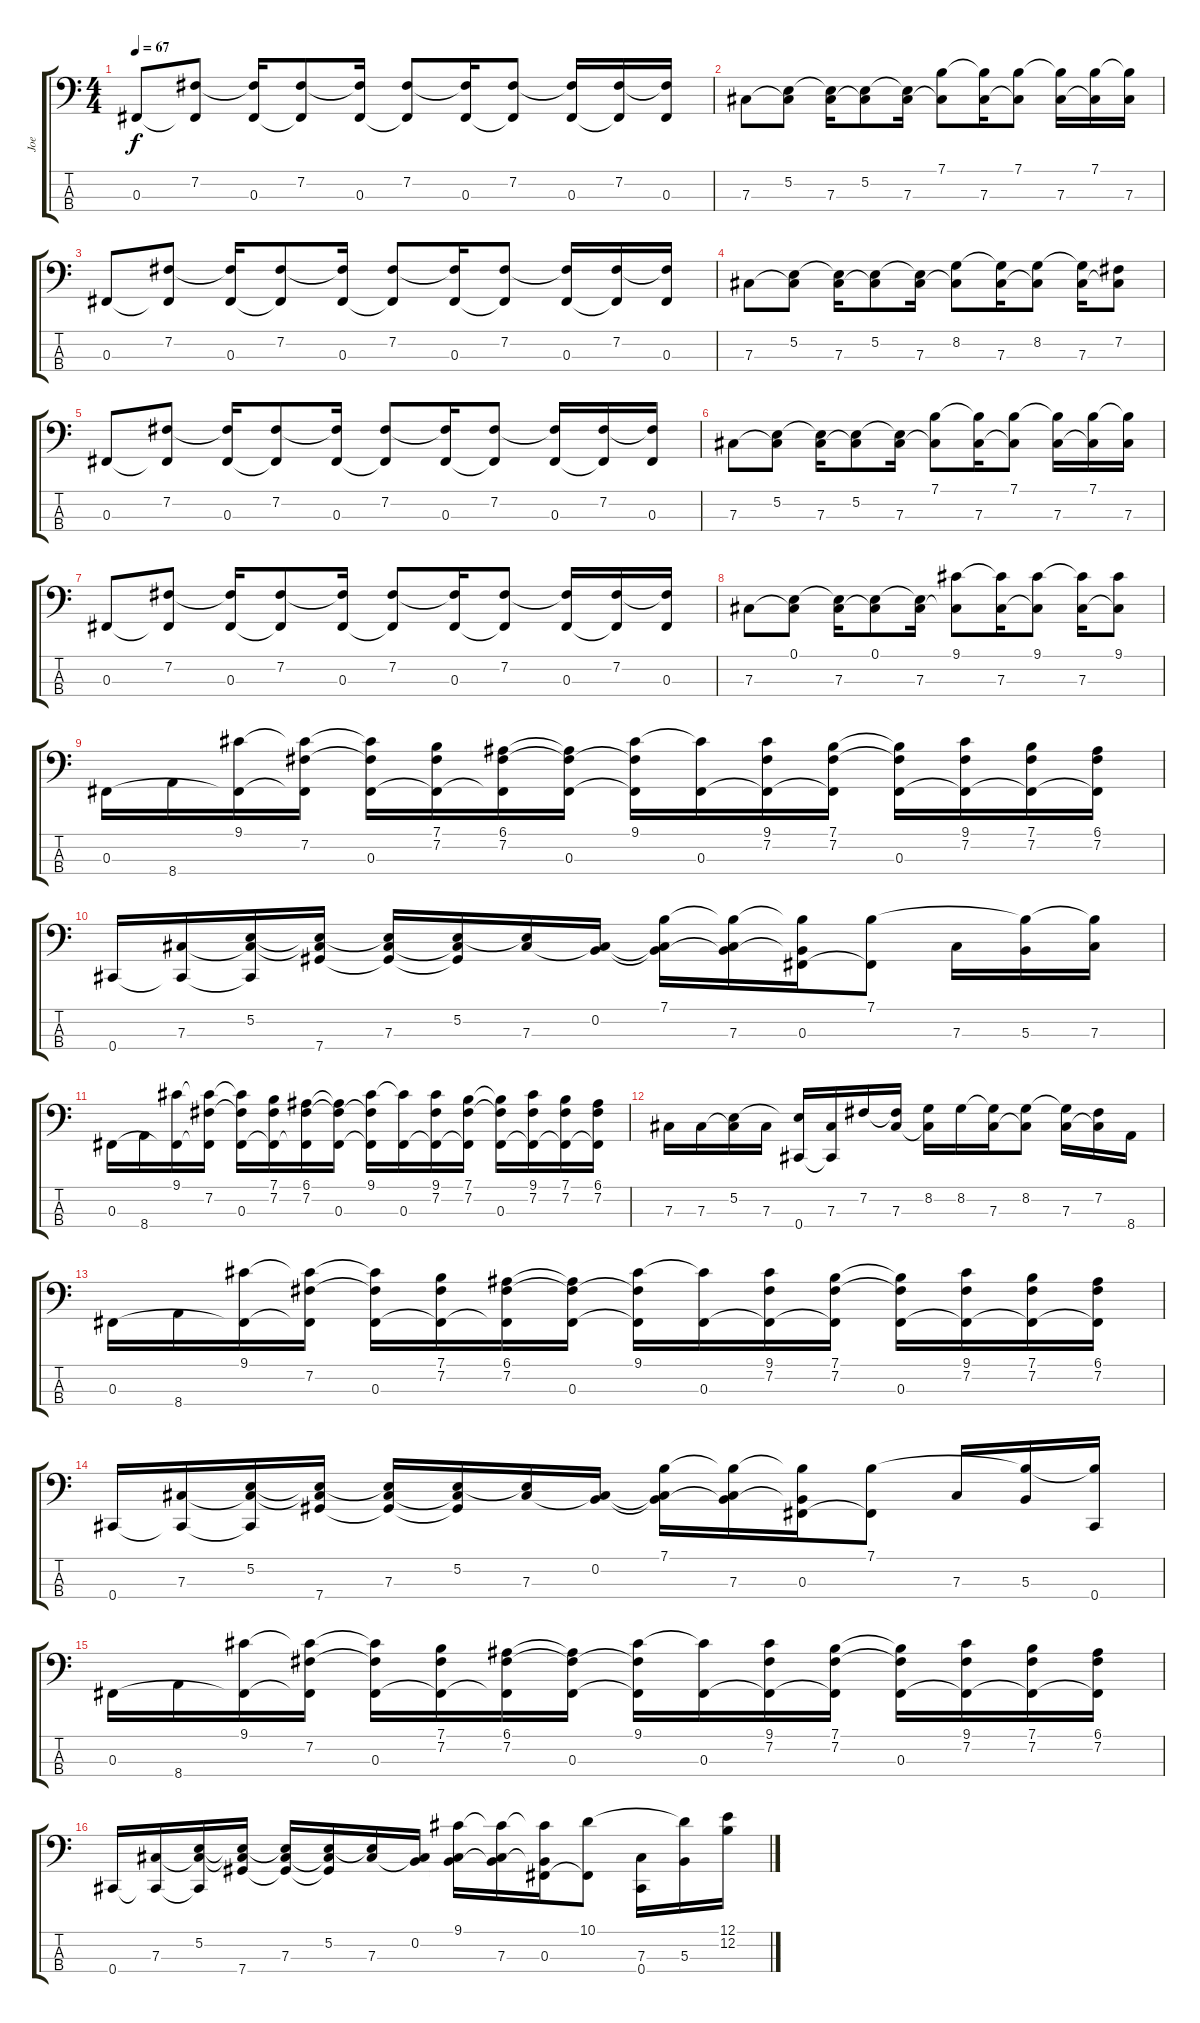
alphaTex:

\track ("Joe" "Joe") {instrument electricbasspick}
\staff {score tabs}
\tuning (E2 B1 Gb1 Db1) {hide}
\ts (4 4)
\tempo 67
\clef f4
\ks c
0.3.8{dy f} (7.2 0.3{t}).8 (7.2{t} 0.3).16 (7.2 0.3{t}).8 (7.2{t} 0.3).16 (7.2 0.3{t}).8 (7.2{t} 0.3).16 (7.2 0.3{t}).8 (7.2{t} 0.3).16 (7.2 0.3{t}).16 (7.2{t} 0.3).16 |
7.3.8 (5.2 7.3{t}).8 (5.2{t} 7.3).16 (5.2 7.3{t}).8 (5.2{t} 7.3).16 (7.1 7.3{t}).8 (7.1{t} 7.3).16 (7.1 7.3{t}).8 (7.1{t} 7.3).16 (7.1 7.3{t}).16 (7.1{t} 7.3).16 |
0.3.8 (7.2 0.3{t}).8 (7.2{t} 0.3).16 (7.2 0.3{t}).8 (7.2{t} 0.3).16 (7.2 0.3{t}).8 (7.2{t} 0.3).16 (7.2 0.3{t}).8 (7.2{t} 0.3).16 (7.2 0.3{t}).16 (7.2{t} 0.3).16 |
7.3.8 (5.2 7.3{t}).8 (5.2{t} 7.3).16 (5.2 7.3{t}).8 (5.2{t} 7.3).16 (8.2 7.3{t}).8 (8.2{t} 7.3).16 (8.2 7.3{t}).8 (8.2{t} 7.3).16 (7.2 7.3{t}).8 |
0.3.8 (7.2 0.3{t}).8 (7.2{t} 0.3).16 (7.2 0.3{t}).8 (7.2{t} 0.3).16 (7.2 0.3{t}).8 (7.2{t} 0.3).16 (7.2 0.3{t}).8 (7.2{t} 0.3).16 (7.2 0.3{t}).16 (7.2{t} 0.3).16 |
7.3.8 (5.2 7.3{t}).8 (5.2{t} 7.3).16 (5.2 7.3{t}).8 (5.2{t} 7.3).16 (7.1 7.3{t}).8 (7.1{t} 7.3).16 (7.1 7.3{t}).8 (7.1{t} 7.3).16 (7.1 7.3{t}).16 (7.1{t} 7.3).16 |
0.3.8 (7.2 0.3{t}).8 (7.2{t} 0.3).16 (7.2 0.3{t}).8 (7.2{t} 0.3).16 (7.2 0.3{t}).8 (7.2{t} 0.3).16 (7.2 0.3{t}).8 (7.2{t} 0.3).16 (7.2 0.3{t}).16 (7.2{t} 0.3).16 |
7.3.8 (0.1 7.3{t}).8 (0.1{t} 7.3).16 (0.1 7.3{t}).8 (0.1{t} 7.3).16 (9.1 7.3{t}).8 (9.1{t} 7.3).16 (9.1 7.3{t}).8 (9.1{t} 7.3).16 (9.1 7.3{t}).8 |
0.3.16 8.4.16 (9.1 0.3{t}).16 (9.1{t} 7.2 0.3{t}).16 (9.1{t} 7.2{t} 0.3).16 (7.1 7.2 0.3{t}).16 (6.1 7.2 0.3{t}).16 (6.1{t} 7.2{t} 0.3).16 (9.1 7.2{t} 0.3{t}).16 (9.1{t} 0.3).16 (9.1 7.2 0.3{t}).16 (7.1 7.2 0.3{t}).16 (7.1{t} 7.2{t} 0.3).16 (9.1 7.2 0.3{t}).16 (7.1 7.2 0.3{t}).16 (6.1 7.2 0.3{t}).16 |
0.4.16 (7.3 0.4{t}).16 (5.2 7.3{t} 0.4{t}).16 (5.2{t} 7.3{t} 7.4).16 (5.2{t} 7.3 7.4{t}).16 (5.2 7.3{t} 7.4{t}).16 (5.2{t} 7.3).16 (0.2 7.3{t}).16 (7.1 0.2{t} 7.3{t}).16 (7.1{t} 0.2{t} 7.3).16 (7.1{t} 0.2{t} 0.3).16 (7.1 0.3{t}).8 7.3.16 (7.1{t} 5.3).16 (7.1{t} 7.3).16 |
0.3.16 8.4.16 (9.1 0.3{t}).16 (9.1{t} 7.2 0.3{t}).16 (9.1{t} 7.2{t} 0.3).16 (7.1 7.2 0.3{t}).16 (6.1 7.2 0.3{t}).16 (6.1{t} 7.2{t} 0.3).16 (9.1 7.2{t} 0.3{t}).16 (9.1{t} 0.3).16 (9.1 7.2 0.3{t}).16 (7.1 7.2 0.3{t}).16 (7.1{t} 7.2{t} 0.3).16 (9.1 7.2 0.3{t}).16 (7.1 7.2 0.3{t}).16 (6.1 7.2 0.3{t}).16 |
7.3.16 7.3.16 (5.2 7.3{t}).16 7.3.16 (5.2{t} 0.4).16 (7.3 0.4{t}).16 7.2.16 (7.2{t} 7.3).16 (8.2 7.3{t}).16 8.2.16 (8.2{t} 7.3).16 (8.2 7.3{t}).8 (8.2{t} 7.3).16 (7.2 7.3{t}).16 8.4.16 |
0.3.16 8.4.16 (9.1 0.3{t}).16 (9.1{t} 7.2 0.3{t}).16 (9.1{t} 7.2{t} 0.3).16 (7.1 7.2 0.3{t}).16 (6.1 7.2 0.3{t}).16 (6.1{t} 7.2{t} 0.3).16 (9.1 7.2{t} 0.3{t}).16 (9.1{t} 0.3).16 (9.1 7.2 0.3{t}).16 (7.1 7.2 0.3{t}).16 (7.1{t} 7.2{t} 0.3).16 (9.1 7.2 0.3{t}).16 (7.1 7.2 0.3{t}).16 (6.1 7.2 0.3{t}).16 |
0.4.16 (7.3 0.4{t}).16 (5.2 7.3{t} 0.4{t}).16 (5.2{t} 7.3{t} 7.4).16 (5.2{t} 7.3 7.4{t}).16 (5.2 7.3{t} 7.4{t}).16 (5.2{t} 7.3).16 (0.2 7.3{t}).16 (7.1 0.2{t} 7.3{t}).16 (7.1{t} 0.2{t} 7.3).16 (7.1{t} 0.2{t} 0.3).16 (7.1 0.3{t}).8 7.3.16 (7.1{t} 5.3).16 (7.1{t} 0.4).16 |
0.3.16 8.4.16 (9.1 0.3{t}).16 (9.1{t} 7.2 0.3{t}).16 (9.1{t} 7.2{t} 0.3).16 (7.1 7.2 0.3{t}).16 (6.1 7.2 0.3{t}).16 (6.1{t} 7.2{t} 0.3).16 (9.1 7.2{t} 0.3{t}).16 (9.1{t} 0.3).16 (9.1 7.2 0.3{t}).16 (7.1 7.2 0.3{t}).16 (7.1{t} 7.2{t} 0.3).16 (9.1 7.2 0.3{t}).16 (7.1 7.2 0.3{t}).16 (6.1 7.2 0.3{t}).16 |
0.4.16 (7.3 0.4{t}).16 (5.2 7.3{t} 0.4{t}).16 (5.2{t} 7.3{t} 7.4).16 (5.2{t} 7.3 7.4{t}).16 (5.2 7.3{t} 7.4{t}).16 (5.2{t} 7.3).16 (0.2 7.3{t}).16 (9.1 0.2{t} 7.3{t}).16 (9.1{t} 0.2{t} 7.3).16 (9.1{t} 0.2{t} 0.3).16 (10.1 0.3{t}).8 (7.3 0.4).16 (10.1{t} 5.3).16 (12.1 12.2).16
